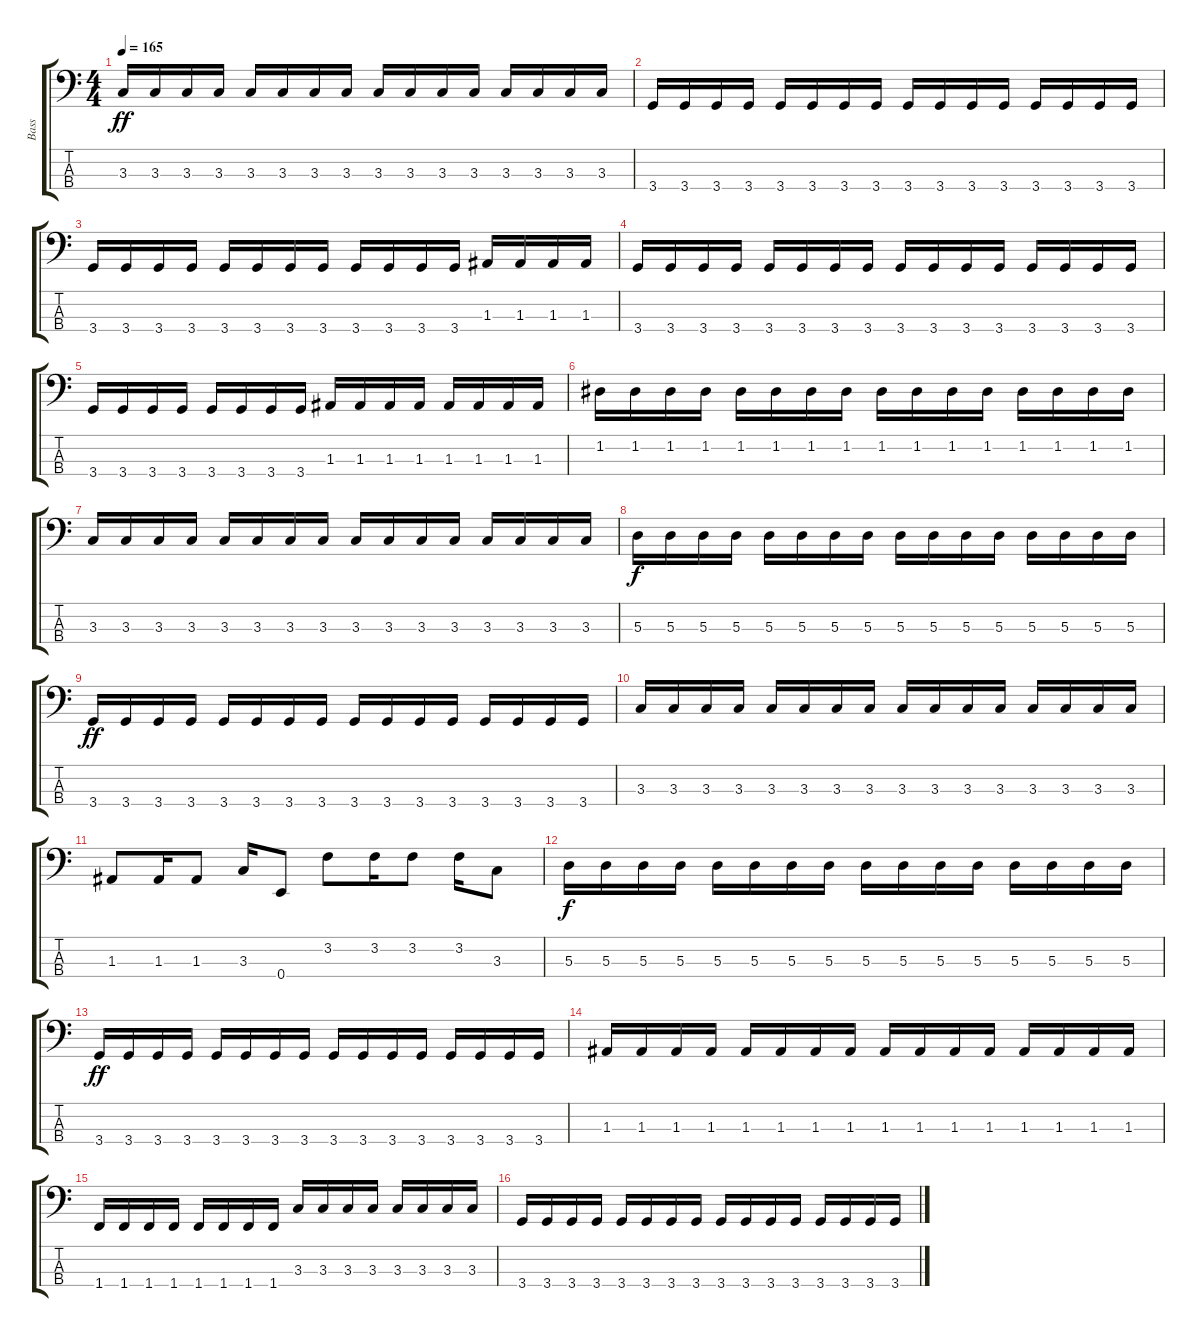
\track ("Bass " "Bass ") {instrument electricbassfinger}
\staff {score tabs}
\tuning (G2 D2 A1 E1) {hide}
\ts (4 4)
\tempo 165
\clef f4
\ks c
3.3.16{dy ff} 3.3.16 3.3.16 3.3.16 3.3.16 3.3.16 3.3.16 3.3.16 3.3.16 3.3.16 3.3.16 3.3.16 3.3.16 3.3.16 3.3.16 3.3.16 |
3.4.16 3.4.16 3.4.16 3.4.16 3.4.16 3.4.16 3.4.16 3.4.16 3.4.16 3.4.16 3.4.16 3.4.16 3.4.16 3.4.16 3.4.16 3.4.16 |
3.4.16 3.4.16 3.4.16 3.4.16 3.4.16 3.4.16 3.4.16 3.4.16 3.4.16 3.4.16 3.4.16 3.4.16 1.3.16 1.3.16 1.3.16 1.3.16 |
3.4.16 3.4.16 3.4.16 3.4.16 3.4.16 3.4.16 3.4.16 3.4.16 3.4.16 3.4.16 3.4.16 3.4.16 3.4.16 3.4.16 3.4.16 3.4.16 |
3.4.16 3.4.16 3.4.16 3.4.16 3.4.16 3.4.16 3.4.16 3.4.16 1.3.16 1.3.16 1.3.16 1.3.16 1.3.16 1.3.16 1.3.16 1.3.16 |
1.2.16 1.2.16 1.2.16 1.2.16 1.2.16 1.2.16 1.2.16 1.2.16 1.2.16 1.2.16 1.2.16 1.2.16 1.2.16 1.2.16 1.2.16 1.2.16 |
3.3.16 3.3.16 3.3.16 3.3.16 3.3.16 3.3.16 3.3.16 3.3.16 3.3.16 3.3.16 3.3.16 3.3.16 3.3.16 3.3.16 3.3.16 3.3.16 |
5.3.16{dy f} 5.3.16 5.3.16 5.3.16 5.3.16 5.3.16 5.3.16 5.3.16 5.3.16 5.3.16 5.3.16 5.3.16 5.3.16 5.3.16 5.3.16 5.3.16 |
3.4.16{dy ff} 3.4.16 3.4.16 3.4.16 3.4.16 3.4.16 3.4.16 3.4.16 3.4.16 3.4.16 3.4.16 3.4.16 3.4.16 3.4.16 3.4.16 3.4.16 |
3.3.16 3.3.16 3.3.16 3.3.16 3.3.16 3.3.16 3.3.16 3.3.16 3.3.16 3.3.16 3.3.16 3.3.16 3.3.16 3.3.16 3.3.16 3.3.16 |
1.3.8 1.3.16 1.3.8 3.3.16 0.4.8 3.2.8 3.2.16 3.2.8 3.2.16 3.3.8 |
5.3.16{dy f} 5.3.16 5.3.16 5.3.16 5.3.16 5.3.16 5.3.16 5.3.16 5.3.16 5.3.16 5.3.16 5.3.16 5.3.16 5.3.16 5.3.16 5.3.16 |
3.4.16{dy ff} 3.4.16 3.4.16 3.4.16 3.4.16 3.4.16 3.4.16 3.4.16 3.4.16 3.4.16 3.4.16 3.4.16 3.4.16 3.4.16 3.4.16 3.4.16 |
1.3.16 1.3.16 1.3.16 1.3.16 1.3.16 1.3.16 1.3.16 1.3.16 1.3.16 1.3.16 1.3.16 1.3.16 1.3.16 1.3.16 1.3.16 1.3.16 |
1.4.16 1.4.16 1.4.16 1.4.16 1.4.16 1.4.16 1.4.16 1.4.16 3.3.16 3.3.16 3.3.16 3.3.16 3.3.16 3.3.16 3.3.16 3.3.16 |
3.4.16 3.4.16 3.4.16 3.4.16 3.4.16 3.4.16 3.4.16 3.4.16 3.4.16 3.4.16 3.4.16 3.4.16 3.4.16 3.4.16 3.4.16 3.4.16
